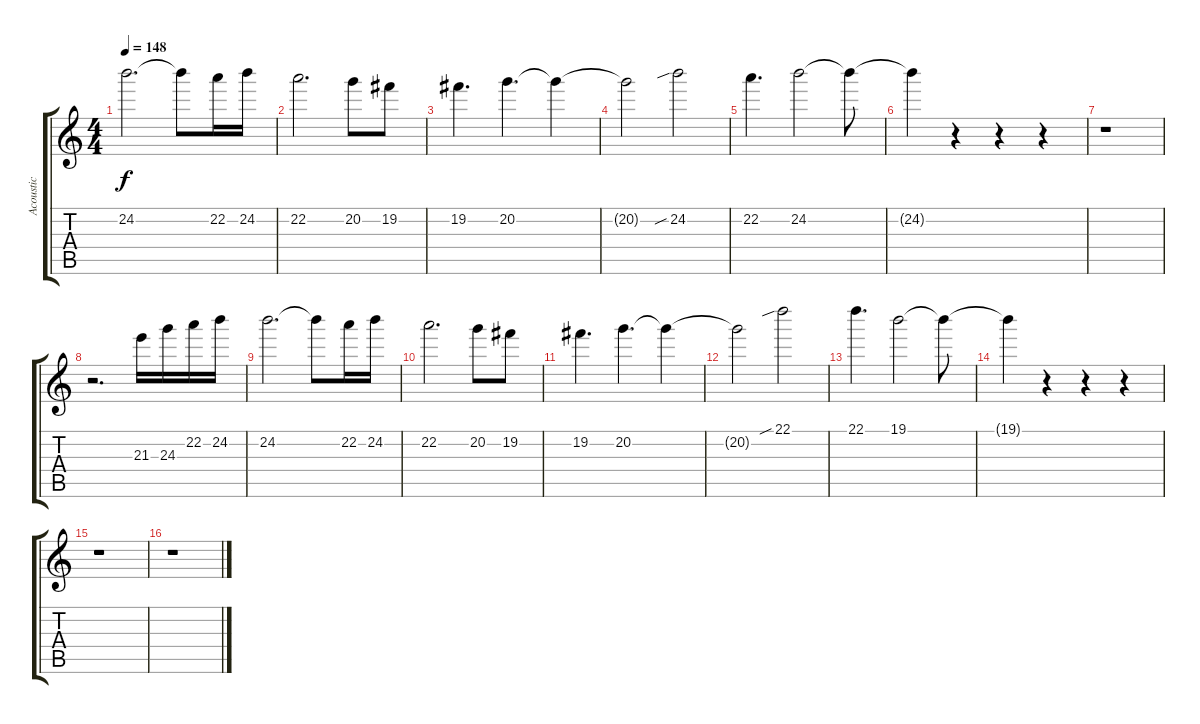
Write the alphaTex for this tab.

\track ("Acoustic" "Acoustic") {instrument acousticguitarsteel}
\staff {score tabs}
\tuning (E4 B3 G3 D3 A2 E2) {hide}
\ts (4 4)
\tempo 148
\clef g2
\ks c
24.2.2{d dy f} 24.2{t}.8 22.2.16 24.2.16 |
22.2.2{d} 20.2.8 19.2.8 |
19.2.4{d} 20.2.4{d} 20.2{t}.4 |
20.2{t}.2 24.2{sib}.2 |
22.2.4{d} 24.2.2 24.2{t}.8 |
24.2{t}.4 r.4 r.4 r.4 |
r.1 |
r.2{d instrument distortionguitar} 21.3.16 24.3.16 22.2.16 24.2.16 |
24.2.2{d} 24.2{t}.8 22.2.16 24.2.16 |
22.2.2{d} 20.2.8 19.2.8 |
19.2.4{d} 20.2.4{d} 20.2{t}.4 |
20.2{t}.2 22.1{sib}.2 |
22.1.4{d} 19.1.2 19.1{t}.8 |
19.1{t}.4 r.4 r.4 r.4 |
r.1 |
r.1
